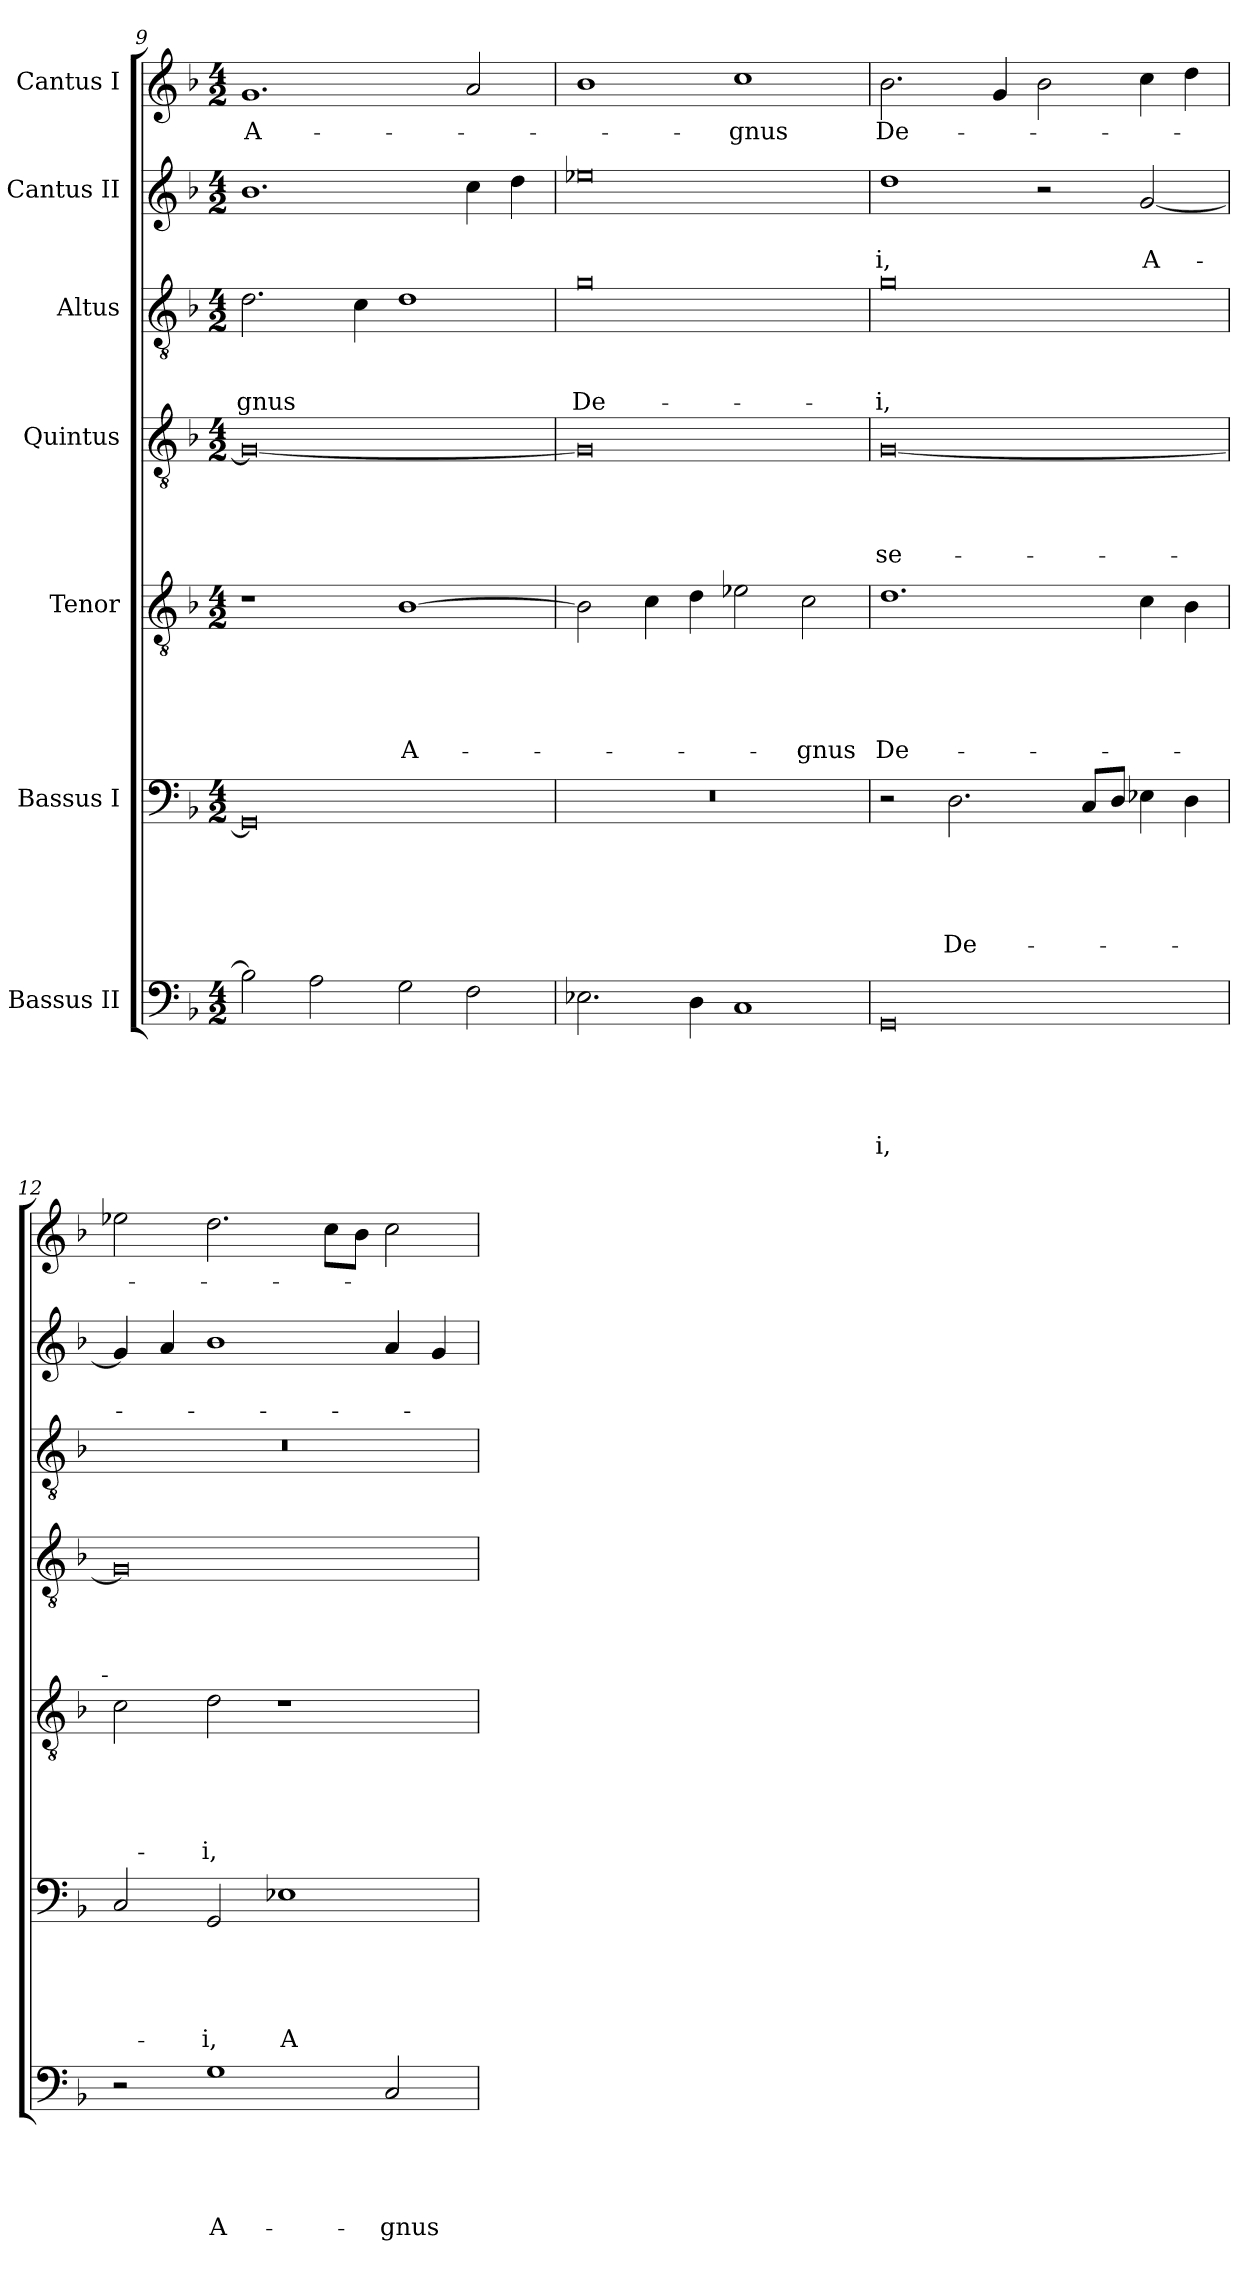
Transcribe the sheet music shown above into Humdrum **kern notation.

**kern	**text	**text	**text	**text	**text	**kern	**text	**text	**text	**text	**text	**kern	**text	**text	**text	**text	**text	**kern	**text	**text	**text	**text	**kern	**text	**text	**text	**kern	**text	**text	**kern	**text
*part7	*part7	*part7	*part7	*part7	*part7	*part6	*part6	*part6	*part6	*part6	*part6	*part5	*part5	*part5	*part5	*part5	*part5	*part4	*part4	*part4	*part4	*part4	*part3	*part3	*part3	*part3	*part2	*part2	*part2	*part1	*part1
*staff7	*staff7	*staff7	*staff7	*staff7	*staff7	*staff6	*staff6	*staff6	*staff6	*staff6	*staff6	*staff5	*staff5	*staff5	*staff5	*staff5	*staff5	*staff4	*staff4	*staff4	*staff4	*staff4	*staff3	*staff3	*staff3	*staff3	*staff2	*staff2	*staff2	*staff1	*staff1
*I"Bassus II	*	*	*	*	*	*I"Bassus I	*	*	*	*	*	*I"Tenor	*	*	*	*	*	*I"Quintus	*	*	*	*	*I"Altus	*	*	*	*I"Cantus II	*	*	*I"Cantus I	*
*clefF4	*	*	*	*	*	*clefF4	*	*	*	*	*	*clefGv2	*	*	*	*	*	*clefGv2	*	*	*	*	*clefGv2	*	*	*	*clefG2	*	*	*clefG2	*
*k[b-]	*	*	*	*	*	*k[b-]	*	*	*	*	*	*k[b-]	*	*	*	*	*	*k[b-]	*	*	*	*	*k[b-]	*	*	*	*k[b-]	*	*	*k[b-]	*
*M4/2	*	*	*	*	*	*M4/2	*	*	*	*	*	*M4/2	*	*	*	*	*	*M4/2	*	*	*	*	*M4/2	*	*	*	*M4/2	*	*	*M4/2	*
=9	=9	=9	=9	=9	=9	=9	=9	=9	=9	=9	=9	=9	=9	=9	=9	=9	=9	=9	=9	=9	=9	=9	=9	=9	=9	=9	=9	=9	=9	=9	=9
2B-\]	.	.	.	.	.	0GG/]	.	.	.	.	.	1r	.	.	.	.	.	0G/_	.	.	.	.	2.d\	.	.	-gnus	1.b-\	.	.	1.g/	A-
2A\	.	.	.	.	.	.	.	.	.	.	.	.	.	.	.	.	.	.	.	.	.	.	.	.	.	.	.	.	.	.	.
.	.	.	.	.	.	.	.	.	.	.	.	.	.	.	.	.	.	.	.	.	.	.	4c\	.	.	.	.	.	.	.	.
2G\	.	.	.	.	.	.	.	.	.	.	.	[1B-\	.	.	.	.	A-	.	.	.	.	.	1d\	.	.	.	.	.	.	.	.
2F\	.	.	.	.	.	.	.	.	.	.	.	.	.	.	.	.	.	.	.	.	.	.	.	.	.	.	4cc\	.	.	2a/	.
.	.	.	.	.	.	.	.	.	.	.	.	.	.	.	.	.	.	.	.	.	.	.	.	.	.	.	4dd\	.	.	.	.
=10	=10	=10	=10	=10	=10	=10	=10	=10	=10	=10	=10	=10	=10	=10	=10	=10	=10	=10	=10	=10	=10	=10	=10	=10	=10	=10	=10	=10	=10	=10	=10
2.E-X\	.	.	.	.	.	0r	.	.	.	.	.	2B-\]	.	.	.	.	.	0G/]	.	.	.	.	0g\	.	.	De-	0ee-X\	.	.	1b-\	.
.	.	.	.	.	.	.	.	.	.	.	.	4c\	.	.	.	.	.	.	.	.	.	.	.	.	.	.	.	.	.	.	.
4D\	.	.	.	.	.	.	.	.	.	.	.	4d\	.	.	.	.	.	.	.	.	.	.	.	.	.	.	.	.	.	.	.
1C/	.	.	.	.	.	.	.	.	.	.	.	2e-X\	.	.	.	.	.	.	.	.	.	.	.	.	.	.	.	.	.	1cc\	-gnus
.	.	.	.	.	.	.	.	.	.	.	.	2c\	.	.	.	.	-gnus	.	.	.	.	.	.	.	.	.	.	.	.	.	.
=11	=11	=11	=11	=11	=11	=11	=11	=11	=11	=11	=11	=11	=11	=11	=11	=11	=11	=11	=11	=11	=11	=11	=11	=11	=11	=11	=11	=11	=11	=11	=11
0GG/	.	.	.	.	-i,	2r	.	.	.	.	.	1.d/	.	.	.	.	De-	[0G/	.	.	.	se-	0g\	.	.	-i,	1dd\	.	-i,	2.b-\	De-
.	.	.	.	.	.	2.D\	.	.	.	.	De-	.	.	.	.	.	.	.	.	.	.	.	.	.	.	.	.	.	.	.	.
.	.	.	.	.	.	.	.	.	.	.	.	.	.	.	.	.	.	.	.	.	.	.	.	.	.	.	.	.	.	4g/	.
.	.	.	.	.	.	.	.	.	.	.	.	.	.	.	.	.	.	.	.	.	.	.	.	.	.	.	2r	.	.	2b-\	.
.	.	.	.	.	.	8C/L	.	.	.	.	.	.	.	.	.	.	.	.	.	.	.	.	.	.	.	.	.	.	.	.	.
.	.	.	.	.	.	8D/J	.	.	.	.	.	.	.	.	.	.	.	.	.	.	.	.	.	.	.	.	.	.	.	.	.
.	.	.	.	.	.	4E-X\	.	.	.	.	.	4c\	.	.	.	.	.	.	.	.	.	.	.	.	.	.	[2g/	.	A-	4cc\	.
.	.	.	.	.	.	4D\	.	.	.	.	.	4B-\	.	.	.	.	.	.	.	.	.	.	.	.	.	.	.	.	.	4dd\	.
=12	=12	=12	=12	=12	=12	=12	=12	=12	=12	=12	=12	=12	=12	=12	=12	=12	=12	=12	=12	=12	=12	=12	=12	=12	=12	=12	=12	=12	=12	=12	=12
2r	.	.	.	.	.	2C/	.	.	.	.	.	2c\	.	.	.	.	.	0G/]	.	.	.	.	0r	.	.	.	4g/]	.	.	2ee-X\	.
.	.	.	.	.	.	.	.	.	.	.	.	.	.	.	.	.	.	.	.	.	.	.	.	.	.	.	4a/	.	.	.	.
1G\	.	.	.	.	A-	2GG/	.	.	.	.	-i,	2d\	.	.	.	.	-i,	.	.	.	.	.	.	.	.	.	1b-\	.	.	2.dd\	.
.	.	.	.	.	.	1E-X\	.	.	.	.	A-	1r	.	.	.	.	.	.	.	.	.	.	.	.	.	.	.	.	.	.	.
.	.	.	.	.	.	.	.	.	.	.	.	.	.	.	.	.	.	.	.	.	.	.	.	.	.	.	.	.	.	8cc\L	.
.	.	.	.	.	.	.	.	.	.	.	.	.	.	.	.	.	.	.	.	.	.	.	.	.	.	.	.	.	.	8b-\J	.
2C/	.	.	.	.	-gnus	.	.	.	.	.	.	.	.	.	.	.	.	.	.	.	.	.	.	.	.	.	4a/	.	.	2cc\	.
.	.	.	.	.	.	.	.	.	.	.	.	.	.	.	.	.	.	.	.	.	.	.	.	.	.	.	4g/	.	.	.	.
=	=	=	=	=	=	=	=	=	=	=	=	=	=	=	=	=	=	=	=	=	=	=	=	=	=	=	=	=	=	=	=
*-	*-	*-	*-	*-	*-	*-	*-	*-	*-	*-	*-	*-	*-	*-	*-	*-	*-	*-	*-	*-	*-	*-	*-	*-	*-	*-	*-	*-	*-	*-	*-
